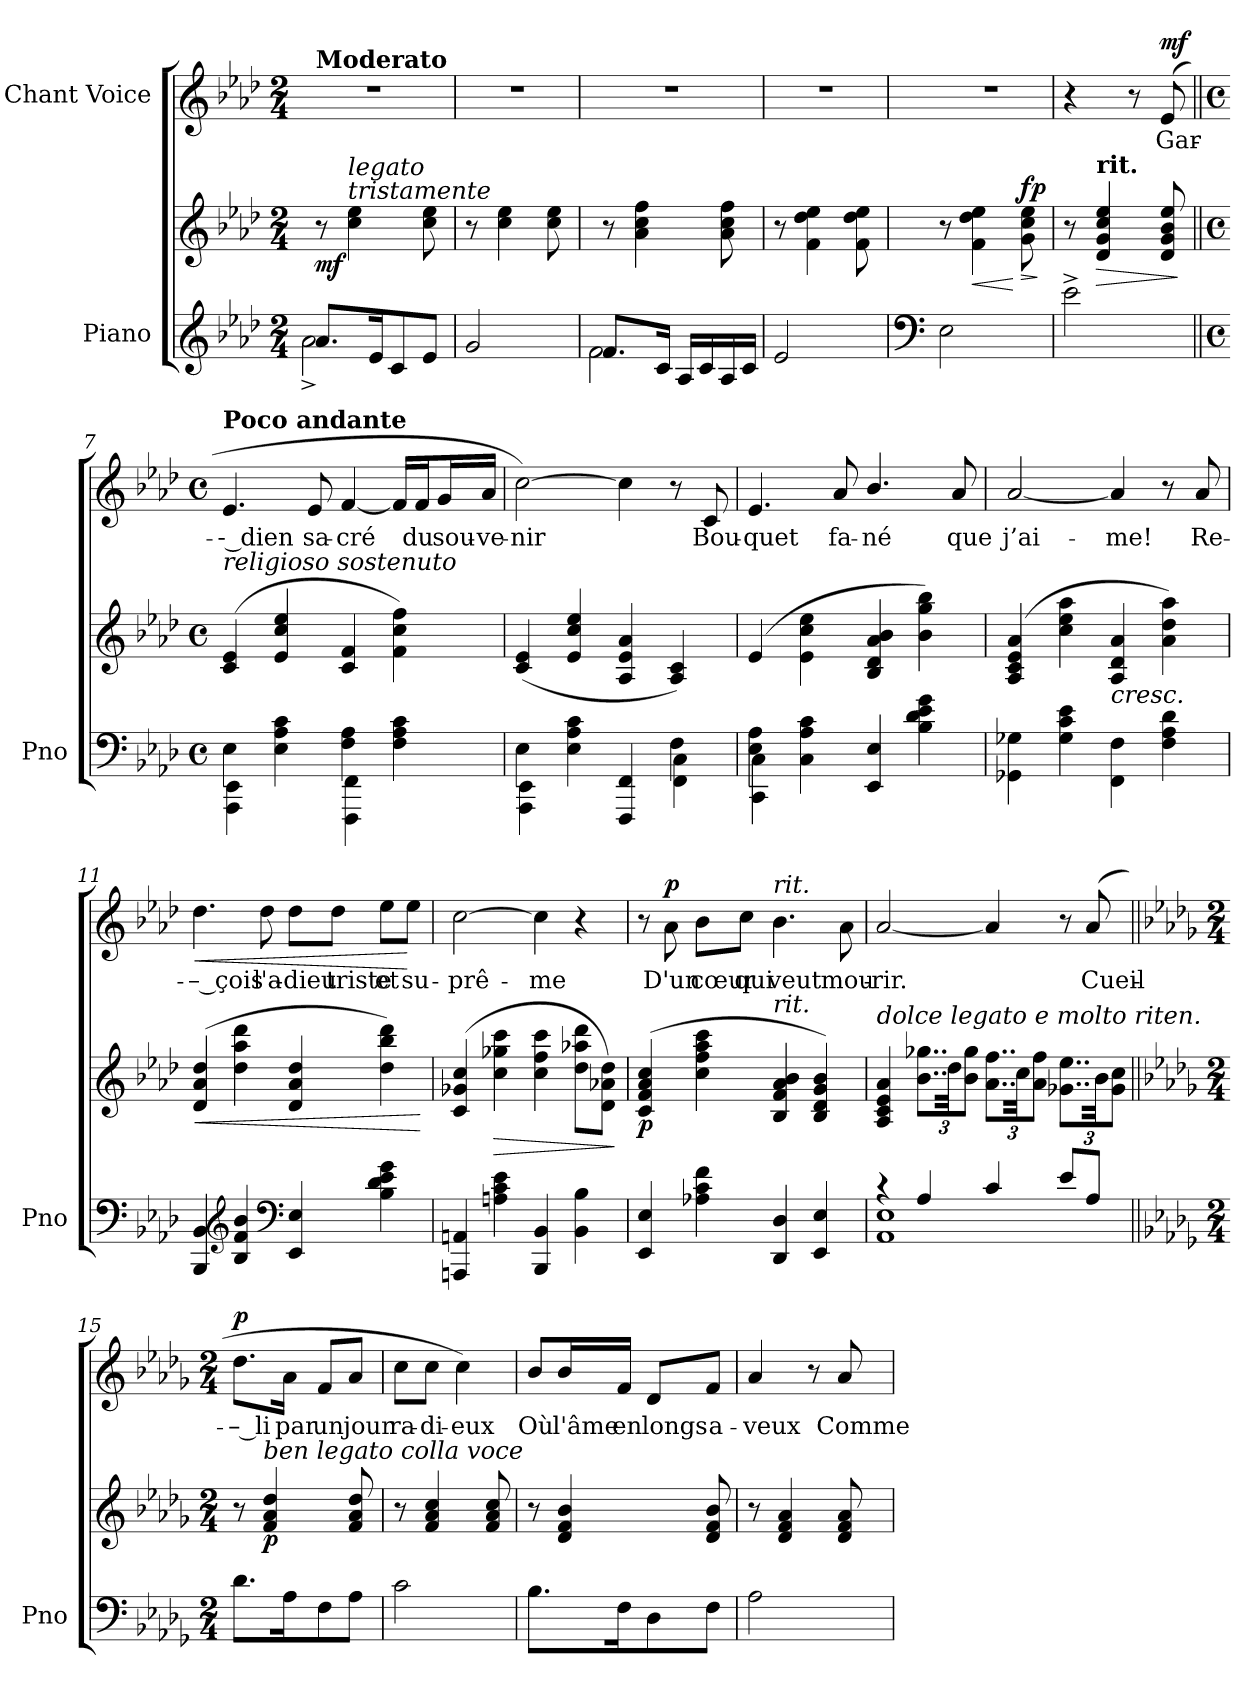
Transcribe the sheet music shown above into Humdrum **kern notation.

**kern	**kern	**dynam	**kern	**text	**dynam
*part2	*part2	*part2	*part1	*part1	*part1
*staff3	*staff2	*staff2/3	*staff1	*staff1	*staff1
*I"Piano	*	*	*I"Chant Voice	*	*
*I'Pno	*	*	*	*	*
*clefG2	*clefG2	*	*clefG2	*	*
*k[b-e-a-d-]	*k[b-e-a-d-]	*	*k[b-e-a-d-]	*	*
*M2/4	*M2/4	*	*M2/4	*	*
=1	=1	=1	=1	=1	=1
*^	*	*	*	*	*
!	!	!	!	!LO:TX:a:B:t=Moderato	!	!
!	!	!	!LO:DY:b	!	!	!
8.a-/L	2a-^\	8r	mf	2r	.	.
!	!	!LO:TX:i:t=tristamente	!	!	!	!
!	!	!LO:TX:i:t=legato	!	!	!	!
.	.	4cc\ 4ee-\	.	.	.	.
16e-/K	.	.	.	.	.	.
8c/	.	.	.	.	.	.
8e-/J	.	8cc\ 8ee-\	.	.	.	.
*v	*v	*	*	*	*	*
=2	=2	=2	=2	=2	=2
2g/	8r	.	2r	.	.
.	4cc\ 4ee-\	.	.	.	.
.	8cc\ 8ee-\	.	.	.	.
=3	=3	=3	=3	=3	=3
*^	*	*	*	*	*
8.f/L	2f\	8r	.	2r	.	.
.	.	4a-\ 4cc\ 4ff\	.	.	.	.
16c/Jk	.	.	.	.	.	.
16A-/LL	.	.	.	.	.	.
16c/	.	.	.	.	.	.
16A-/	.	8a-\ 8cc\ 8ff\	.	.	.	.
16c/JJ	.	.	.	.	.	.
*v	*v	*	*	*	*	*
=4	=4	=4	=4	=4	=4
2e-/	8r	.	2r	.	.
.	4f\ 4dd-\ 4ee-\	.	.	.	.
.	8f\ 8dd-\ 8ee-\	.	.	.	.
=5	=5	=5	=5	=5	=5
*clefF4	*	*	*	*	*
2E-\	8r	.	2r	.	.
!	!	!LO:HP:b	!	!	!
.	4f\ 4dd-\ 4ee-\	<	.	.	.
!	!	!LO:HP:n=1:b	!	!	!
!	!	!LO:DY:n=1:a	!	!	!
.	8g\ 8cc\ 8ee-\	[ > fp	.	.	.
.	.	]	.	.	.
=6	=6	=6	=6	=6	=6
2e-^\	8r	.	4r	.	.
!	!LO:TX:a:B:t=rit.	!	!	!	!
!	!	!LO:HP:b	!	!	!
.	4d-/ 4g/ 4cc/ 4ee-/	>	.	.	.
.	.	.	8r	.	.
!	!	!	!	!	!LO:DY:a
.	8d-/ 8g/ 8b-/ 8ee-/	.	(8e-/	Gar-	mf
.	.	]	.	.	.
=7||	=7||	=7||	=7||	=7||	=7||
*M4/4	*M4/4	*	*M4/4	*	*
*met(c)	*met(c)	*	*met(c)	*	*
*^	*	*	*	*	*
!	!	!	!	!LO:TX:a:B:t=Poco andante	!	!
!	!	!LO:TX:i:t=religioso sostenuto	!	!	!	!
4E-\	4AAA-\ 4EE-\	(4c/ 4e-/	.	4.e-/	-- dien	.
4ryy	4E-\ 4A-\ 4c\	4e-/ 4cc/ 4ee-/	.	.	.	.
.	.	.	.	8e-/	sa-	.
4F\ 4A-\	4FFF\ 4FF\	4c/ 4f/	.	[4f/	-cré	.
4ryy	4F\ 4A-\ 4c\	4f\ 4cc\ 4ff\)	.	16f/LL]	.	.
.	.	.	.	16f/J	du	.
.	.	.	.	16g/L	sou-	.
.	.	.	.	16a-/JJ	-ve-	.
=8	=8	=8	=8	=8	=8	=8
4E-\	4AAA-\ 4EE-\	(4c/ 4e-/	.	[2cc\)	-nir	.
2ryy	4E-\ 4A-\ 4c\	4e-/ 4cc/ 4ee-/	.	.	.	.
.	4FFF/ 4FF/	4A-/ 4e-/ 4a-/	.	4cc\]	.	.
4F\	4FF\ 4C\	4A-/ 4c/)	.	8r	.	.
.	.	.	.	8c/	Bou-	.
=9	=9	=9	=9	=9	=9	=9
4E-\ 4A-\	4CC\ 4C\	(4e-/	.	4.e-/	-quet	.
2.ryy	4C\ 4A-\ 4c\	4e-\ 4cc\ 4ee-\	.	.	.	.
.	.	.	.	8a-/	fa-	.
.	4EE-/ 4E-/	4B-/ 4d-/ 4a-/ 4b-/	.	4.b-/	-né	.
.	4B-\ 4d-\ 4e-\ 4g\	4b-\ 4gg\ 4bb-\)	.	.	.	.
.	.	.	.	8a-/	que	.
*v	*v	*	*	*	*	*
=10	=10	=10	=10	=10	=10
4GG-X\ 4G-X\	(4A-/ 4c/ 4e-/ 4a-/	.	[2a-/	j’ai-	.
4G-\ 4c\ 4e-\	4cc\ 4ee-\ 4aa-\	.	.	.	.
!	!LO:TX:b:i:t=cresc.	!	!	!	!
4FF\ 4F\	4A-/ 4d-/ 4a-/	.	4a-/]	-me!	.
4F\ 4A-\ 4d-\	4a-\ 4dd-\ 4aa-\)	.	8r	.	.
.	.	.	8a-/	Re-	.
=11	=11	=11	=11	=11	=11
!	!	!LO:HP:b	!	!	!LO:HP:b
4BBB-/ 4BB-/	(4d-/ 4a-/ 4dd-/	<	4.dd-\	– çois	<
*clefG2	*	*	*	*	*
4B-/ 4f/ 4b-/	4dd-\ 4aa-\ 4ddd-\	.	.	.	.
.	.	.	8dd-\	l'a-	.
*clefF4	*	*	*	*	*
4EE-/ 4E-/	4d-/ 4a-/ 4dd-/	.	8dd-\L	-dieu	.
.	.	.	8dd-\J	triste	.
4B-\ 4d-\ 4e-\ 4g\	4dd-\ 4bb-\ 4ddd-\)	.	8ee-\L	et	.
.	.	.	8ee-\J	su-	[
.	.	[	.	.	.
=12	=12	=12	=12	=12	=12
4AAAn/ 4AAn/	(4c/ 4g-X/ 4cc/	.	[2cc\	-prê-	.
!	!	!LO:HP:b	!	!	!
4An\ 4c\ 4e-\	4cc\ 4gg-X\ 4ccc\	>	.	.	.
4BBB-/ 4BB-/	4cc\ 4ff\ 4ccc\	.	4cc\]	-me	.
4BB-\ 4B-\	8dd-\ 8aa-X\ 8ddd-\L	.	4r	.	.
.	8d-\ 8a-X\ 8dd-\J)	.	.	.	.
.	.	]	.	.	.
=13	=13	=13	=13	=13	=13
!	!	!LO:DY:b	!	!	!
4EE-/ 4E-/	(4c/ 4f/ 4a-/ 4cc/	p	8r	.	.
!	!	!	!	!	!LO:DY:a
.	.	.	8a-\	D'un	p
4A-X\ 4c\ 4f\	4cc\ 4ff\ 4aa-\ 4ccc\	.	8b-\L	cœur	.
.	.	.	8cc\J	qui	.
!	!	!	!LO:TX:i:t=rit.	!	!
!	!LO:TX:i:t=rit.	!	!	!	!
4DD-/ 4D-/	4B-/ 4f/ 4a-/ 4b-/	.	4.b-\	veut	.
4EE-/ 4E-/	4B-/ 4d-/ 4g/ 4b-/)	.	.	.	.
.	.	.	8a-\	mou-	.
=14	=14	=14	=14	=14	=14
*^	*	*	*	*	*
!	!	!LO:TX:i:t=dolce legato e molto riten.	!	!	!	!
4r	1AA- 1E-	4A-/ 4c/ 4e-/ 4a-/	.	[2a-/	-rir.	.
4A-/	.	12..b-\ 12..gg-X\L	.	.	.	.
.	.	48dd-\KK	.	.	.	.
.	.	12b-\ 12gg-\J	.	.	.	.
4c/	.	12..a-\ 12..ff\L	.	4a-/]	.	.
.	.	48cc\KK	.	.	.	.
.	.	12a-\ 12ff\J	.	.	.	.
8e-/L	.	12..g-X\ 12..ee-\L	.	8r	.	.
8A-/J	.	.	.	(>8a-/	Cueil-	.
.	.	48b-\KK	.	.	.	.
.	.	12g-\ 12cc\J	.	.	.	.
*v	*v	*	*	*	*	*
=15||	=15||	=15||	=15||	=15||	=15||
*k[b-e-a-d-g-]	*k[b-e-a-d-g-]	*	*k[b-e-a-d-g-]	*	*
*M2/4	*M2/4	*	*M2/4	*	*
!	!	!	!	!	!LO:DY:a
8.d-\L	8r	.	8.dd-\L	-– li	p
!	!LO:TX:i:t=ben legato colla voce	!	!	!	!
!	!	!LO:DY:b	!	!	!
.	4f/ 4a-/ 4dd-/	p	.	.	.
16A-\K	.	.	16a-\Jk	par	.
8F\	.	.	8f/L	un	.
8A-\J	8f/ 8a-/ 8dd-/	.	8a-/J	jour	.
=16	=16	=16	=16	=16	=16
2c\	8r	.	8cc\L	ra-	.
.	4f/ 4a-/ 4cc/	.	8cc\J	-di-	.
.	.	.	4cc\)	-eux	.
.	8f/ 8a-/ 8cc/	.	.	.	.
=17	=17	=17	=17	=17	=17
8.B-\L	8r	.	8b-/L	Où	.
.	4d-/ 4f/ 4b-/	.	16b-/L	l'âme	.
16F\K	.	.	16f/JJ	en	.
8D-\	.	.	8d-/L	longs	.
8F\J	8d-/ 8f/ 8b-/	.	8f/J	a-	.
=18	=18	=18	=18	=18	=18
2A-\	8r	.	4a-/	-veux	.
.	4d-/ 4f/ 4a-/	.	.	.	.
.	.	.	8r	.	.
.	8d-/ 8f/ 8a-/	.	8a-/	Comme	.
=	=	=	=	=	=
*-	*-	*-	*-	*-	*-
